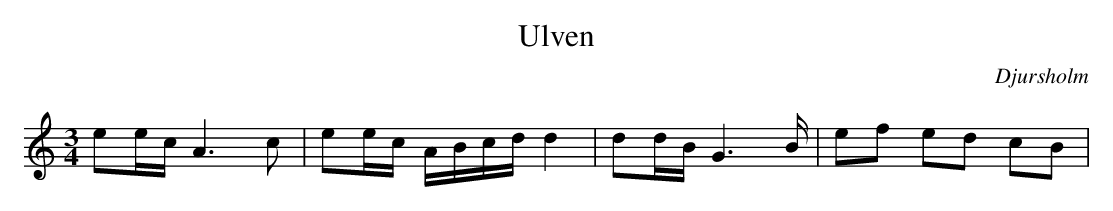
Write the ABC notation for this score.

X:1
T:Ulven
O:Djursholm
M:3/4
L:1/16
K:Am
e2ec A6 c2|e2ec ABcd d4|d2dB G6B|e2f2 e2d2 c2B2|
